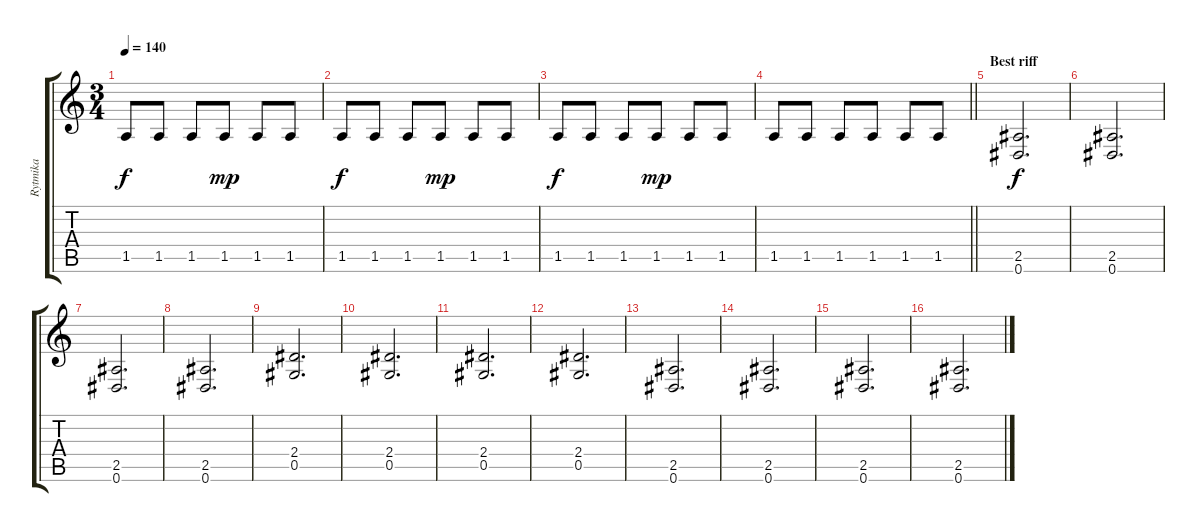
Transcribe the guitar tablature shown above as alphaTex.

\track ("Rytmika" "Rytmika") {instrument overdrivenguitar}
\staff {score tabs}
\tuning (Eb4 Bb3 Gb3 Db3 Ab2 Eb2) {hide}
\ts (3 4)
\tempo 140
\clef g2
\ks c
1.5.8{dy f} 1.5.8 1.5.8 1.5.8{dy mp} 1.5.8 1.5.8 |
1.5.8{dy f} 1.5.8 1.5.8 1.5.8{dy mp} 1.5.8 1.5.8 |
1.5.8{dy f} 1.5.8 1.5.8 1.5.8{dy mp} 1.5.8 1.5.8 |
\barLineRight lightlight
1.5.8 1.5.8 1.5.8 1.5.8 1.5.8 1.5.8 |
\section ("" "Best riff")
(2.5 0.6).2{d dy f} |
(2.5 0.6).2{d} |
(2.5 0.6).2{d} |
(2.5 0.6).2{d} |
(2.4 0.5).2{d} |
(2.4 0.5).2{d} |
(2.4 0.5).2{d} |
(2.4 0.5).2{d} |
(2.5 0.6).2{d} |
(2.5 0.6).2{d} |
(2.5 0.6).2{d} |
(2.5 0.6).2{d}
